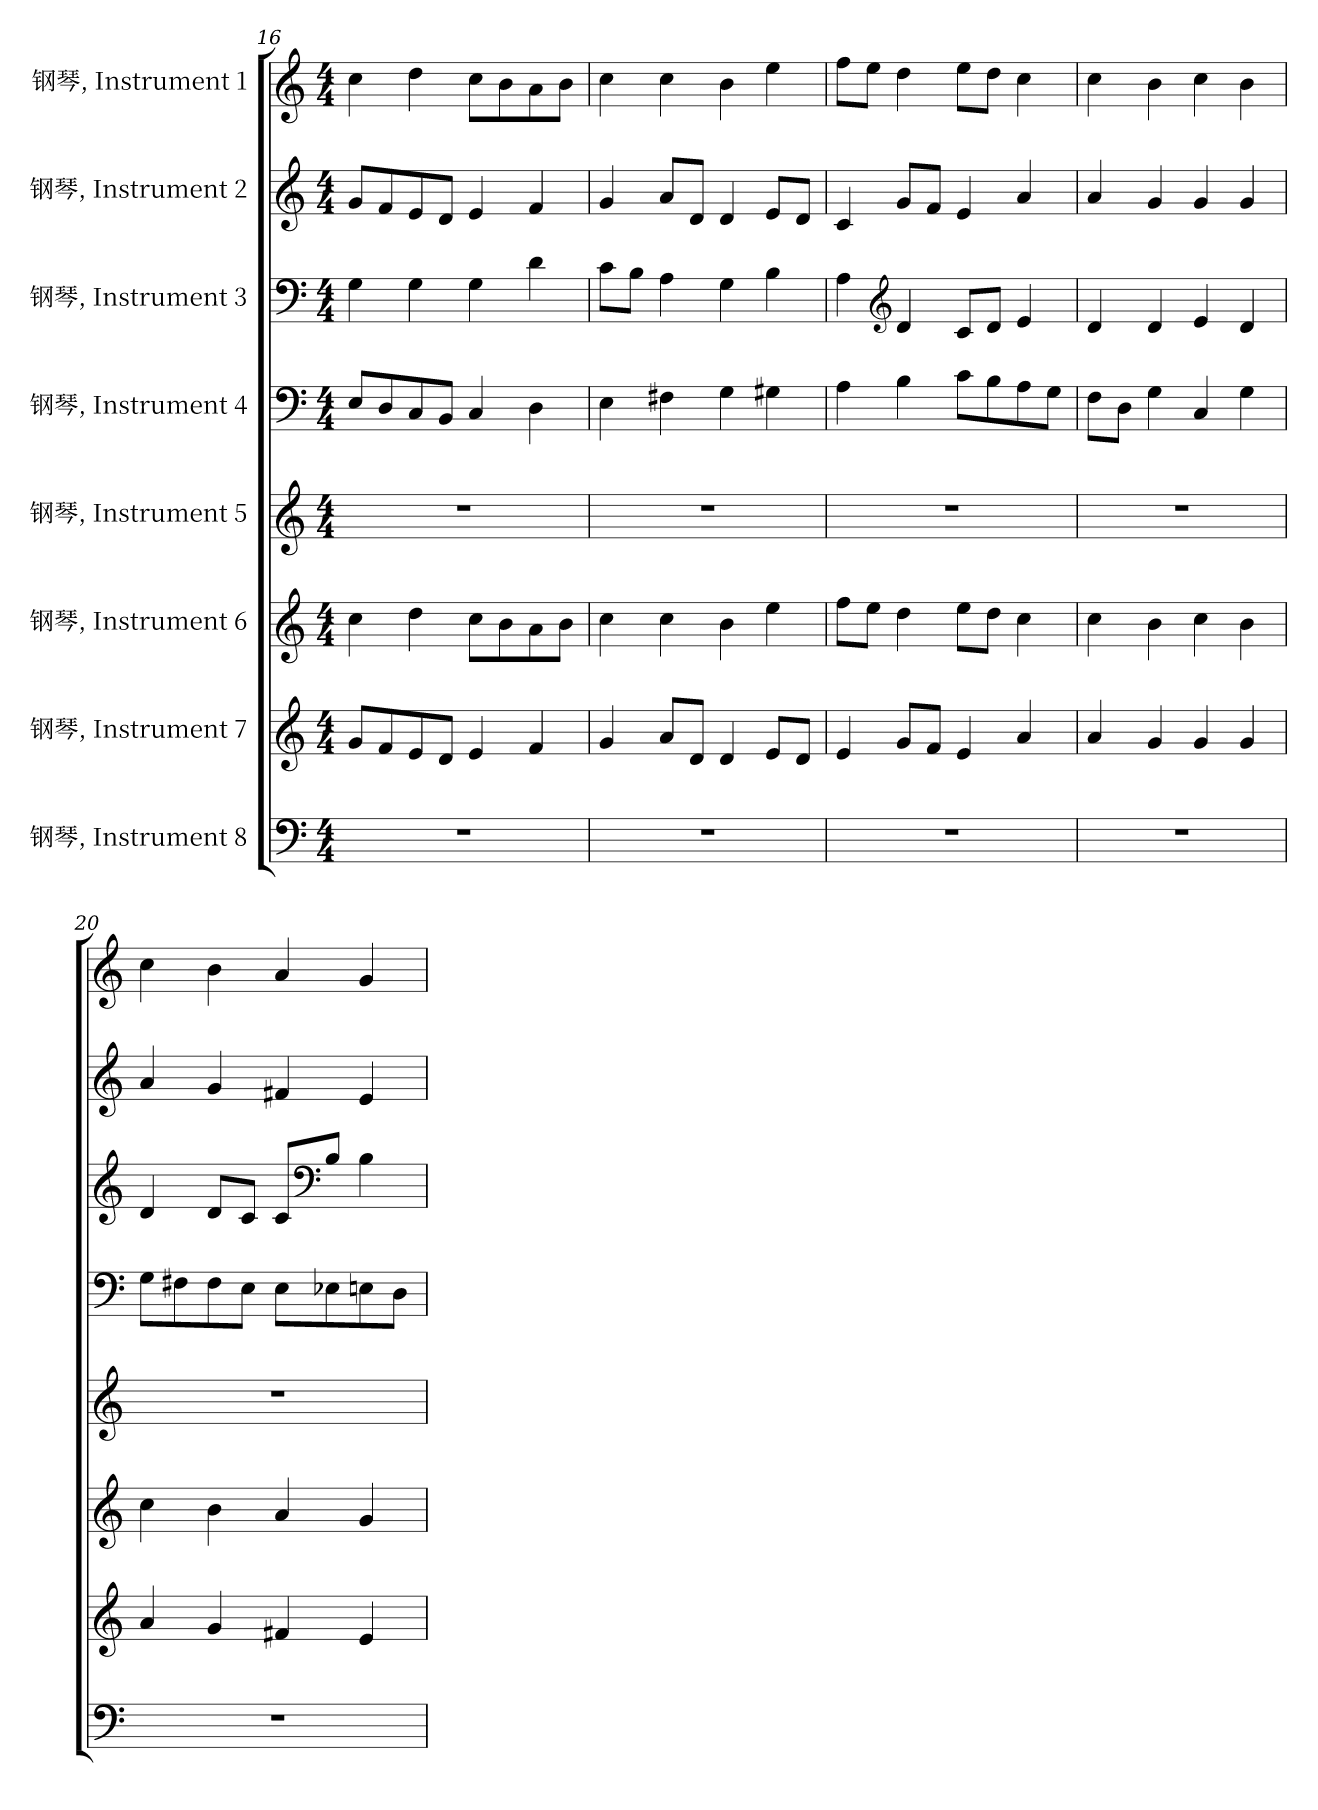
**kern	**kern	**kern	**kern	**kern	**kern	**kern	**kern
*part8	*part7	*part6	*part5	*part4	*part3	*part2	*part1
*staff8	*staff7	*staff6	*staff5	*staff4	*staff3	*staff2	*staff1
*I"钢琴, Instrument 8	*I"钢琴, Instrument 7	*I"钢琴, Instrument 6	*I"钢琴, Instrument 5	*I"钢琴, Instrument 4	*I"钢琴, Instrument 3	*I"钢琴, Instrument 2	*I"钢琴, Instrument 1
*clefF4	*clefG2	*clefG2	*clefG2	*clefF4	*clefF4	*clefG2	*clefG2
*k[]	*k[]	*k[]	*k[]	*k[]	*k[]	*k[]	*k[]
*M4/4	*M4/4	*M4/4	*M4/4	*M4/4	*M4/4	*M4/4	*M4/4
=16	=16	=16	=16	=16	=16	=16	=16
1r	8g/L	4cc\	1r	8E/L	4G\	8g/L	4cc\
.	8f/	.	.	8D/	.	8f/	.
.	8e/	4dd\	.	8C/	4G\	8e/	4dd\
.	8d/J	.	.	8BB/J	.	8d/J	.
.	4e/	8cc\L	.	4C/	4G\	4e/	8cc\L
.	.	8b\	.	.	.	.	8b\
.	4f/	8a\	.	4D\	4d\	4f/	8a\
.	.	8b\J	.	.	.	.	8b\J
=17	=17	=17	=17	=17	=17	=17	=17
1r	4g/	4cc\	1r	4E\	8c\L	4g/	4cc\
.	.	.	.	.	8B\J	.	.
.	8a/L	4cc\	.	4F#X\	4A\	8a/L	4cc\
.	8d/J	.	.	.	.	8d/J	.
.	4d/	4b\	.	4G\	4G\	4d/	4b\
.	8e/L	4ee\	.	4G#X\	4B\	8e/L	4ee\
.	8d/J	.	.	.	.	8d/J	.
!!LO:PB:g=z
=18	=18	=18	=18	=18	=18	=18	=18
1r	4e/	8ff\L	1r	4A\	4A\	4c/	8ff\L
.	.	8ee\J	.	.	.	.	8ee\J
*	*	*	*	*	*clefG2	*	*
.	8g/L	4dd\	.	4B\	4d/	8g/L	4dd\
.	8f/J	.	.	.	.	8f/J	.
.	4e/	8ee\L	.	8c\L	8c/L	4e/	8ee\L
.	.	8dd\J	.	8B\	8d/J	.	8dd\J
.	4a/	4cc\	.	8A\	4e/	4a/	4cc\
.	.	.	.	8G\J	.	.	.
=19	=19	=19	=19	=19	=19	=19	=19
1r	4a/	4cc\	1r	8F\L	4d/	4a/	4cc\
.	.	.	.	8D\J	.	.	.
.	4g/	4b\	.	4G\	4d/	4g/	4b\
.	4g/	4cc\	.	4C/	4e/	4g/	4cc\
.	4g/	4b\	.	4G\	4d/	4g/	4b\
=20	=20	=20	=20	=20	=20	=20	=20
1r	4a/	4cc\	1r	8G\L	4d/	4a/	4cc\
.	.	.	.	8F#X\	.	.	.
.	4g/	4b\	.	8F#\	8d/L	4g/	4b\
.	.	.	.	8E\J	8c/J	.	.
.	4f#X/	4a/	.	8E\L	8c/L	4f#X/	4a/
*	*	*	*	*	*clefF4	*	*
.	.	.	.	8E-X\	8B/J	.	.
.	4e/	4g/	.	8En\	4B\	4e/	4g/
.	.	.	.	8D\J	.	.	.
=	=	=	=	=	=	=	=
*-	*-	*-	*-	*-	*-	*-	*-
